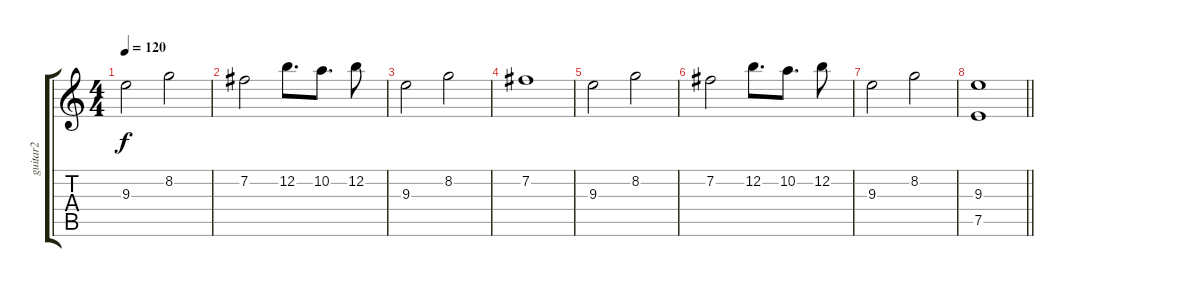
\track ("guitar2" "guitar2") {instrument distortionguitar}
\staff {score tabs}
\tuning (E4 B3 G3 D3 A2 E2) {hide}
\ts (4 4)
\tempo 120
\clef g2
\ks c
9.3.2{dy f} 8.2.2 |
7.2.2 12.2.8{d} 10.2.8{d} 12.2.8 |
9.3.2 8.2.2 |
7.2.1 |
9.3.2 8.2.2 |
7.2.2 12.2.8{d} 10.2.8{d} 12.2.8 |
9.3.2 8.2.2 |
\barLineRight lightlight
(9.3 7.5).1
